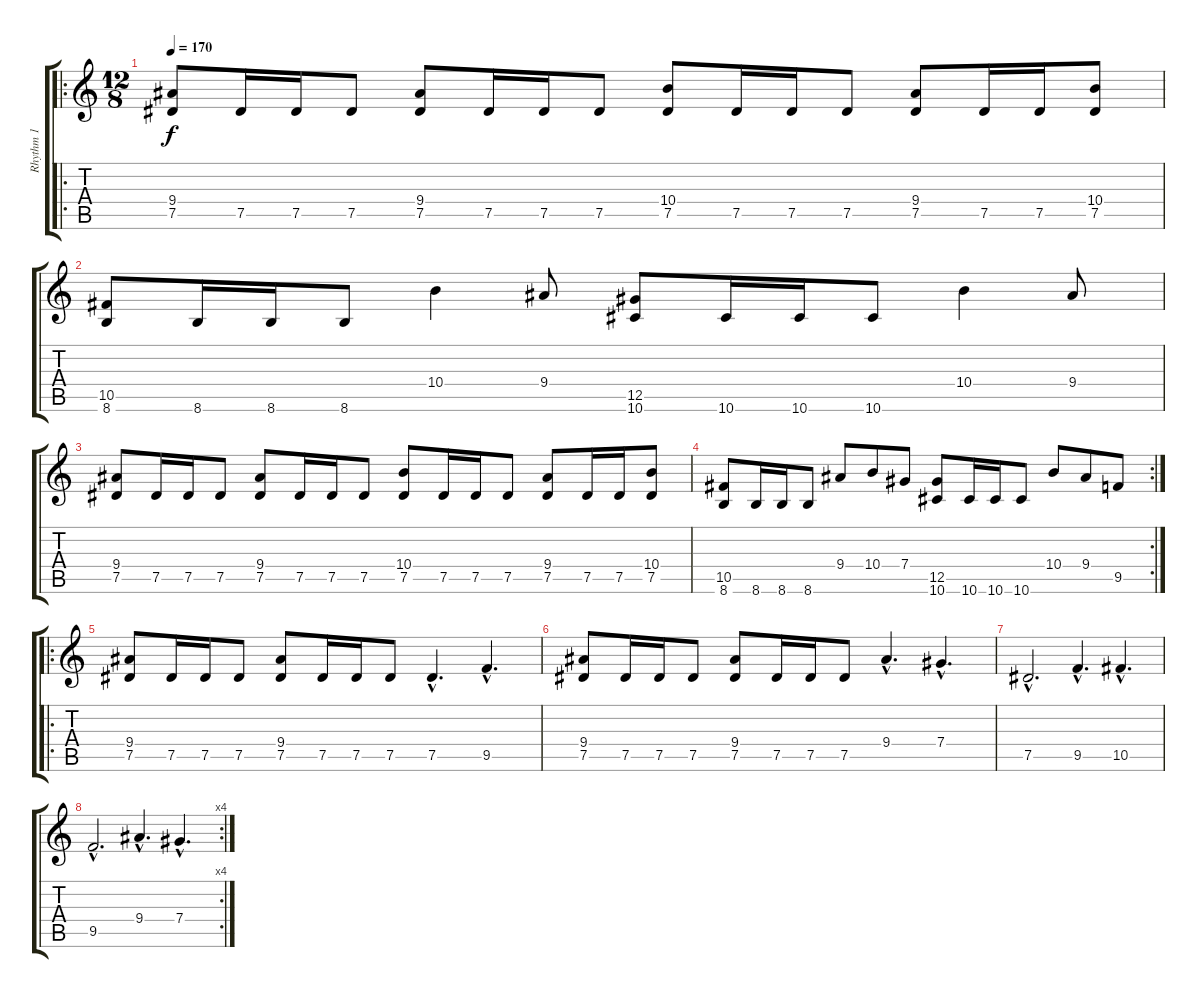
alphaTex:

\track ("Rhythm 1" "Rhythm 1") {instrument distortionguitar}
\staff {score tabs}
\tuning (Eb4 Bb3 Gb3 Db3 Ab2 Eb2) {hide}
\ro
\ts (12 8)
\tempo 170
\clef g2
\ks c
(9.4 7.5).8{dy f} 7.5.16 7.5.16 7.5.8 (9.4 7.5).8 7.5.16 7.5.16 7.5.8 (10.4 7.5).8 7.5.16 7.5.16 7.5.8 (9.4 7.5).8 7.5.16 7.5.16 (10.4 7.5).8 |
(10.5 8.6).8 8.6.16 8.6.16 8.6.8 10.4.4 9.4.8 (12.5 10.6).8 10.6.16 10.6.16 10.6.8 10.4.4 9.4.8 |
(9.4 7.5).8 7.5.16 7.5.16 7.5.8 (9.4 7.5).8 7.5.16 7.5.16 7.5.8 (10.4 7.5).8 7.5.16 7.5.16 7.5.8 (9.4 7.5).8 7.5.16 7.5.16 (10.4 7.5).8 |
\rc 2
(10.5 8.6).8 8.6.16 8.6.16 8.6.8 9.4.8 10.4.8 7.4.8 (12.5 10.6).8 10.6.16 10.6.16 10.6.8 10.4.8 9.4.8 9.5.8 |
\ro
(9.4 7.5).8 7.5.16 7.5.16 7.5.8 (9.4 7.5).8 7.5.16 7.5.16 7.5.8 7.5{hac}.4{d} 9.5{hac}.4{d} |
(9.4 7.5).8 7.5.16 7.5.16 7.5.8 (9.4 7.5).8 7.5.16 7.5.16 7.5.8 9.4{hac}.4{d} 7.4{hac}.4{d} |
7.5{hac}.2{d} 9.5{hac}.4{d} 10.5{hac}.4{d} |
\rc 4
9.5{hac}.2{d} 9.4{hac}.4{d} 7.4{hac}.4{d}
